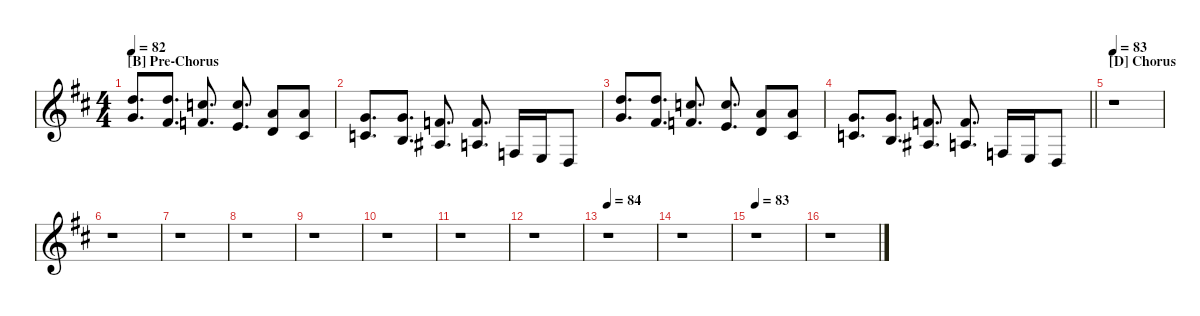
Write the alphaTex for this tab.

\defaultSystemsLayout 4
\hideDynamics
\bracketExtendMode nobrackets
\singleTrackTrackNamePolicy hidden
\multiTrackTrackNamePolicy hidden
\otherSystemsTrackNameOrientation horizontal
\track ("French Horn" "F-Horn") {defaultSystemsLayout 32 instrument frenchhorn}
\staff {score}
\tuning (E4 B3 G3 D3 A2 E2)
\ts (4 4)
\section ("B" "Pre-Chorus")
\tempo 82
\clef g2
\ks d
(12.3{acc forcenatural} 15.2{acc forcenatural}).8{d dy f beam Up} (7.2{acc #} 10.1{acc forcenatural}).8{d beam Up} (10.3{acc forcenatural} 13.2{acc forcenatural}).8{d beam Up} (17.3{acc forcenatural} 14.4{acc forcenatural}).8{d beam Up} (7.3{acc forcenatural} 10.2{acc forcenatural}).8{beam Up} (2.2{acc #} 5.1{acc forcenatural}).8{beam Up} |
(8.2{acc forcenatural} 5.3{acc forcenatural}).8{d beam Up} (3.1{acc forcenatural} 0.2{acc forcenatural}).8{d beam Up} (6.2{acc forcenatural} 3.3{acc #}).8{d beam Up} (10.3{acc forcenatural} 7.4{acc forcenatural}).8{d beam Up} 3.4{acc forcenatural}.16{beam Up} 2.4{acc forcenatural}.16{beam Up} 0.4{acc forcenatural}.8{beam Up} |
(12.3{acc forcenatural} 15.2{acc forcenatural}).8{d beam Up} (7.2{acc #} 10.1{acc forcenatural}).8{d beam Up} (10.3{acc forcenatural} 13.2{acc forcenatural}).8{d beam Up} (17.3{acc forcenatural} 14.4{acc forcenatural}).8{d beam Up} (7.3{acc forcenatural} 10.2{acc forcenatural}).8{beam Up} (2.2{acc #} 5.1{acc forcenatural}).8{beam Up} |
\barLineRight lightlight
(8.2{acc forcenatural} 5.3{acc forcenatural}).8{d beam Up} (3.1{acc forcenatural} 0.2{acc forcenatural}).8{d beam Up} (6.2{acc forcenatural} 3.3{acc #}).8{d beam Up} (10.3{acc forcenatural} 7.4{acc forcenatural}).8{d beam Up} 3.4{acc forcenatural}.16{beam Up} 2.4{acc forcenatural}.16{beam Up} 0.4{acc forcenatural}.8{beam Up} |
\section ("D" "Chorus")
\tempo 83
r.1{beam Down} |
r.1{beam Down} |
r.1{beam Down} |
r.1{beam Down} |
r.1{beam Down} |
r.1{beam Down} |
r.1{beam Down} |
r.1{beam Down} |
\tempo 84
r.1{beam Down} |
r.1{beam Down} |
\tempo 83
r.1{beam Down} |
r.1{beam Down}
